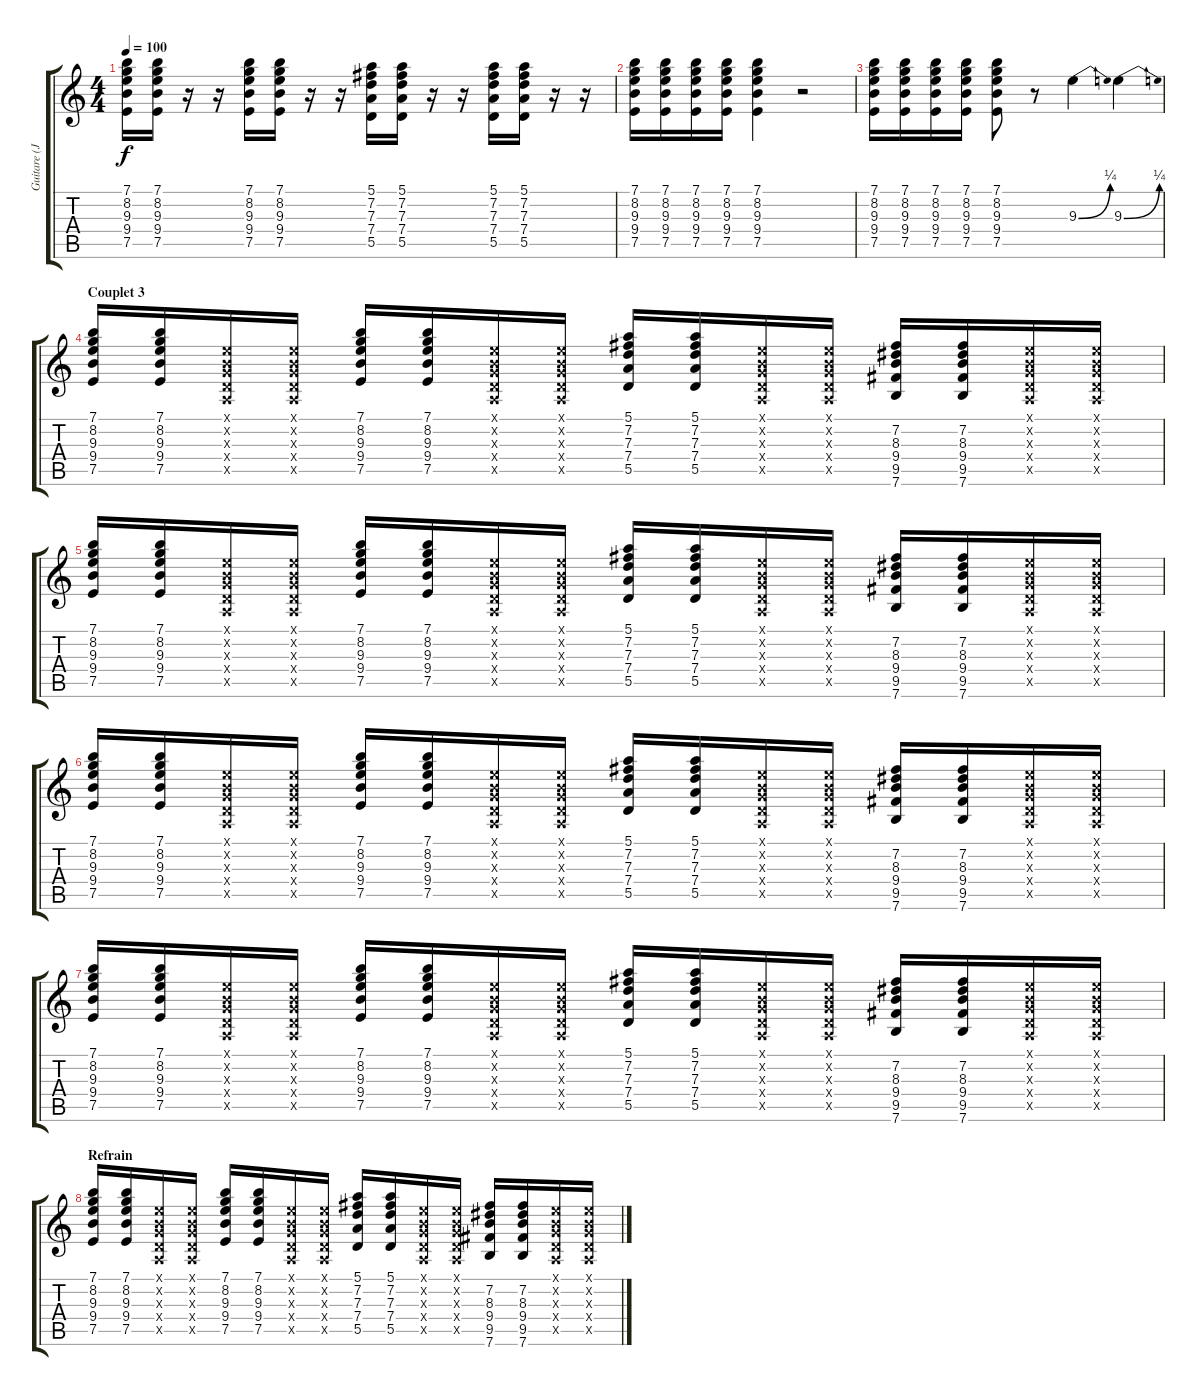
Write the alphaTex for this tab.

\track ("Guitare (Jérôme)" "Guitare (J") {instrument distortionguitar}
\staff {score tabs}
\tuning (E4 B3 G3 D3 A2 E2) {hide}
\ts (4 4)
\tempo 100
\clef g2
\ks c
(7.1 8.2 9.3 9.4 7.5).16{dy f} (7.1 8.2 9.3 9.4 7.5).16 r.16 r.16 (7.1 8.2 9.3 9.4 7.5).16 (7.1 8.2 9.3 9.4 7.5).16 r.16 r.16 (5.1 7.2 7.3 7.4 5.5).16 (5.1 7.2 7.3 7.4 5.5).16 r.16 r.16 (5.1 7.2 7.3 7.4 5.5).16 (5.1 7.2 7.3 7.4 5.5).16 r.16 r.16 |
(7.1 8.2 9.3 9.4 7.5).16 (7.1 8.2 9.3 9.4 7.5).16 (7.1 8.2 9.3 9.4 7.5).16 (7.1 8.2 9.3 9.4 7.5).16 (7.1 8.2 9.3 9.4 7.5).4 r.2 |
(7.1 8.2 9.3 9.4 7.5).16 (7.1 8.2 9.3 9.4 7.5).16 (7.1 8.2 9.3 9.4 7.5).16 (7.1 8.2 9.3 9.4 7.5).16 (7.1 8.2 9.3 9.4 7.5).8 r.8 9.3{be (bend 0 0 60 1)}.4 9.3{be (bend 0 0 60 1)}.4 |
\section ("" "Couplet 3")
(7.1 8.2 9.3 9.4 7.5).16{instrument electricguitarmuted} (7.1 8.2 9.3 9.4 7.5).16 (0.1{x} 0.2{x} 0.3{x} 0.4{x} 0.5{x}).16 (0.1{x} 0.2{x} 0.3{x} 0.4{x} 0.5{x}).16 (7.1 8.2 9.3 9.4 7.5).16 (7.1 8.2 9.3 9.4 7.5).16 (0.1{x} 0.2{x} 0.3{x} 0.4{x} 0.5{x}).16 (0.1{x} 0.2{x} 0.3{x} 0.4{x} 0.5{x}).16 (5.1 7.2 7.3 7.4 5.5).16 (5.1 7.2 7.3 7.4 5.5).16 (0.1{x} 0.2{x} 0.3{x} 0.4{x} 0.5{x}).16 (0.1{x} 0.2{x} 0.3{x} 0.4{x} 0.5{x}).16 (7.2 8.3 9.4 9.5 7.6).16 (7.2 8.3 9.4 9.5 7.6).16 (0.1{x} 0.2{x} 0.3{x} 0.4{x} 0.5{x}).16 (0.1{x} 0.2{x} 0.3{x} 0.4{x} 0.5{x}).16 |
(7.1 8.2 9.3 9.4 7.5).16{instrument electricguitarmuted} (7.1 8.2 9.3 9.4 7.5).16 (0.1{x} 0.2{x} 0.3{x} 0.4{x} 0.5{x}).16 (0.1{x} 0.2{x} 0.3{x} 0.4{x} 0.5{x}).16 (7.1 8.2 9.3 9.4 7.5).16 (7.1 8.2 9.3 9.4 7.5).16 (0.1{x} 0.2{x} 0.3{x} 0.4{x} 0.5{x}).16 (0.1{x} 0.2{x} 0.3{x} 0.4{x} 0.5{x}).16 (5.1 7.2 7.3 7.4 5.5).16 (5.1 7.2 7.3 7.4 5.5).16 (0.1{x} 0.2{x} 0.3{x} 0.4{x} 0.5{x}).16 (0.1{x} 0.2{x} 0.3{x} 0.4{x} 0.5{x}).16 (7.2 8.3 9.4 9.5 7.6).16 (7.2 8.3 9.4 9.5 7.6).16 (0.1{x} 0.2{x} 0.3{x} 0.4{x} 0.5{x}).16 (0.1{x} 0.2{x} 0.3{x} 0.4{x} 0.5{x}).16 |
(7.1 8.2 9.3 9.4 7.5).16{instrument electricguitarmuted} (7.1 8.2 9.3 9.4 7.5).16 (0.1{x} 0.2{x} 0.3{x} 0.4{x} 0.5{x}).16 (0.1{x} 0.2{x} 0.3{x} 0.4{x} 0.5{x}).16 (7.1 8.2 9.3 9.4 7.5).16 (7.1 8.2 9.3 9.4 7.5).16 (0.1{x} 0.2{x} 0.3{x} 0.4{x} 0.5{x}).16 (0.1{x} 0.2{x} 0.3{x} 0.4{x} 0.5{x}).16 (5.1 7.2 7.3 7.4 5.5).16 (5.1 7.2 7.3 7.4 5.5).16 (0.1{x} 0.2{x} 0.3{x} 0.4{x} 0.5{x}).16 (0.1{x} 0.2{x} 0.3{x} 0.4{x} 0.5{x}).16 (7.2 8.3 9.4 9.5 7.6).16 (7.2 8.3 9.4 9.5 7.6).16 (0.1{x} 0.2{x} 0.3{x} 0.4{x} 0.5{x}).16 (0.1{x} 0.2{x} 0.3{x} 0.4{x} 0.5{x}).16 |
(7.1 8.2 9.3 9.4 7.5).16{instrument electricguitarmuted} (7.1 8.2 9.3 9.4 7.5).16 (0.1{x} 0.2{x} 0.3{x} 0.4{x} 0.5{x}).16 (0.1{x} 0.2{x} 0.3{x} 0.4{x} 0.5{x}).16 (7.1 8.2 9.3 9.4 7.5).16 (7.1 8.2 9.3 9.4 7.5).16 (0.1{x} 0.2{x} 0.3{x} 0.4{x} 0.5{x}).16 (0.1{x} 0.2{x} 0.3{x} 0.4{x} 0.5{x}).16 (5.1 7.2 7.3 7.4 5.5).16 (5.1 7.2 7.3 7.4 5.5).16 (0.1{x} 0.2{x} 0.3{x} 0.4{x} 0.5{x}).16 (0.1{x} 0.2{x} 0.3{x} 0.4{x} 0.5{x}).16 (7.2 8.3 9.4 9.5 7.6).16 (7.2 8.3 9.4 9.5 7.6).16 (0.1{x} 0.2{x} 0.3{x} 0.4{x} 0.5{x}).16 (0.1{x} 0.2{x} 0.3{x} 0.4{x} 0.5{x}).16 |
\section ("" "Refrain")
(7.1 8.2 9.3 9.4 7.5).16{instrument distortionguitar} (7.1 8.2 9.3 9.4 7.5).16 (0.1{x} 0.2{x} 0.3{x} 0.4{x} 0.5{x}).16 (0.1{x} 0.2{x} 0.3{x} 0.4{x} 0.5{x}).16 (7.1 8.2 9.3 9.4 7.5).16 (7.1 8.2 9.3 9.4 7.5).16 (0.1{x} 0.2{x} 0.3{x} 0.4{x} 0.5{x}).16 (0.1{x} 0.2{x} 0.3{x} 0.4{x} 0.5{x}).16 (5.1 7.2 7.3 7.4 5.5).16 (5.1 7.2 7.3 7.4 5.5).16 (0.1{x} 0.2{x} 0.3{x} 0.4{x} 0.5{x}).16 (0.1{x} 0.2{x} 0.3{x} 0.4{x} 0.5{x}).16 (7.2 8.3 9.4 9.5 7.6).16 (7.2 8.3 9.4 9.5 7.6).16 (0.1{x} 0.2{x} 0.3{x} 0.4{x} 0.5{x}).16 (0.1{x} 0.2{x} 0.3{x} 0.4{x} 0.5{x}).16
